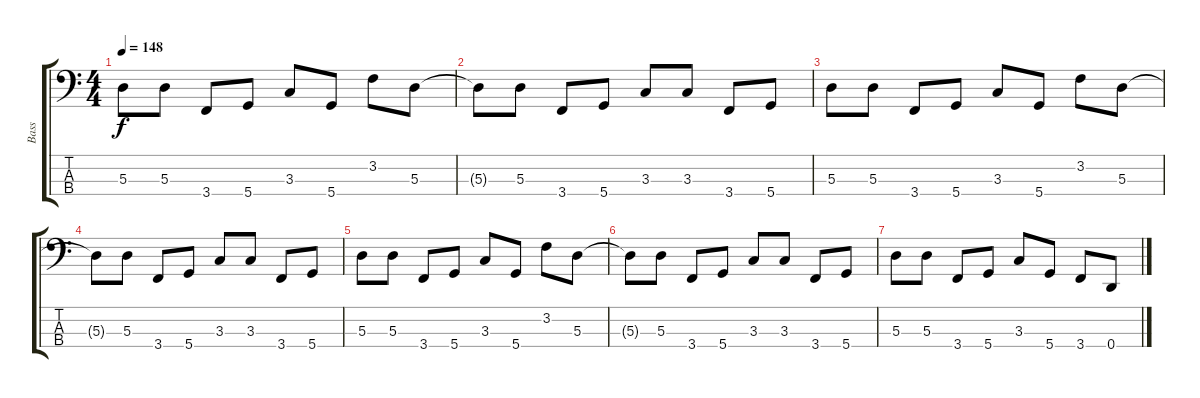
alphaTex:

\track ("Bass" "Bass") {instrument electricbasspick}
\staff {score tabs}
\tuning (G2 D2 A1 D1) {hide}
\ts (4 4)
\tempo 148
\clef f4
\ks c
5.3.8{dy f} 5.3.8 3.4.8 5.4.8 3.3.8 5.4.8 3.2.8 5.3.8 |
5.3{t}.8 5.3.8 3.4.8 5.4.8 3.3.8 3.3.8 3.4.8 5.4.8 |
5.3.8 5.3.8 3.4.8 5.4.8 3.3.8 5.4.8 3.2.8 5.3.8 |
5.3{t}.8 5.3.8 3.4.8 5.4.8 3.3.8 3.3.8 3.4.8 5.4.8 |
5.3.8 5.3.8 3.4.8 5.4.8 3.3.8 5.4.8 3.2.8 5.3.8 |
5.3{t}.8 5.3.8 3.4.8 5.4.8 3.3.8 3.3.8 3.4.8 5.4.8 |
5.3.8 5.3.8 3.4.8 5.4.8 3.3.8 5.4.8 3.4.8 0.4.8
